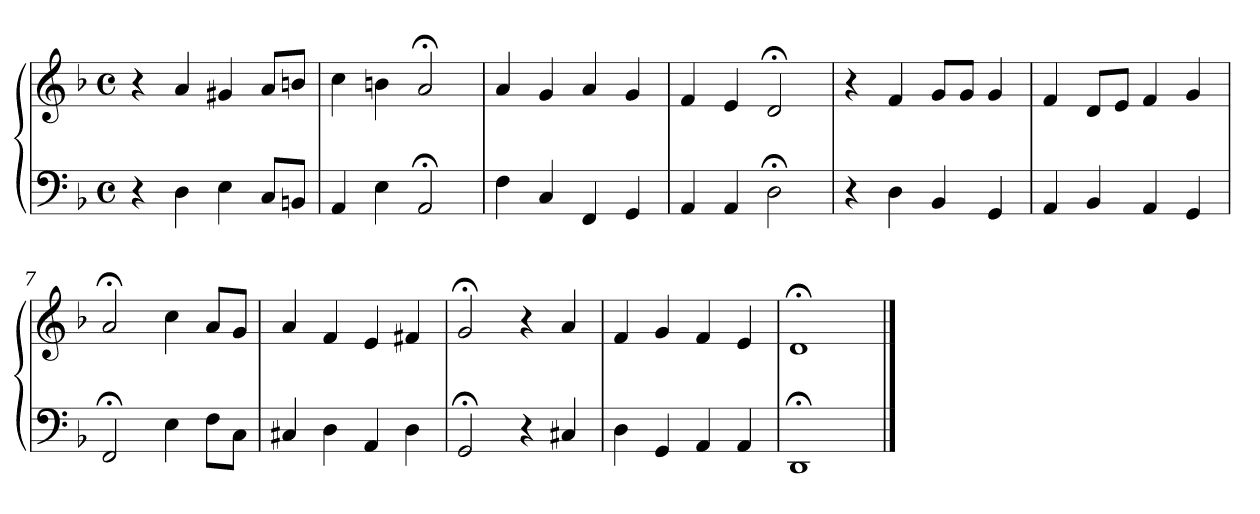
**kern	**kern
*part1	*part1
*staff2	*staff1
*clefF4	*clefG2
*k[b-]	*k[b-]
*M4/4	*M4/4
*met(c)	*met(c)
=1	=1
4r	4r
4D	4a
4E	4g#X
8CL	8aL
8BBnJ	8bnJ
=2	=2
4AA	4cc
4E	4bn
2AA;<	2a;<
=3	=3
4F	4a
4C	4g
4FF	4a
4GG	4g
=4	=4
4AA	4f
4AA	4e
2D;<	2d;<
=5	=5
4r	4r
4D	4f
4BB-	8gL
.	8gJ
4GG	4g
=6	=6
4AA	4f
4BB-	8dL
.	8eJ
4AA	4f
4GG	4g
=7	=7
2FF;<	2a;<
4E	4cc
8FL	8aL
8CJ	8gJ
!!LO:LB:g=z
=8	=8
4C#X	4a
4D	4f
4AA	4e
4D	4f#X
=9	=9
2GG;<	2g;<
4r	4r
4C#X	4a
=10	=10
4D	4f
4GG	4g
4AA	4f
4AA	4e
=11	=11
1DD;<	1d;<
==	==
*-	*-
